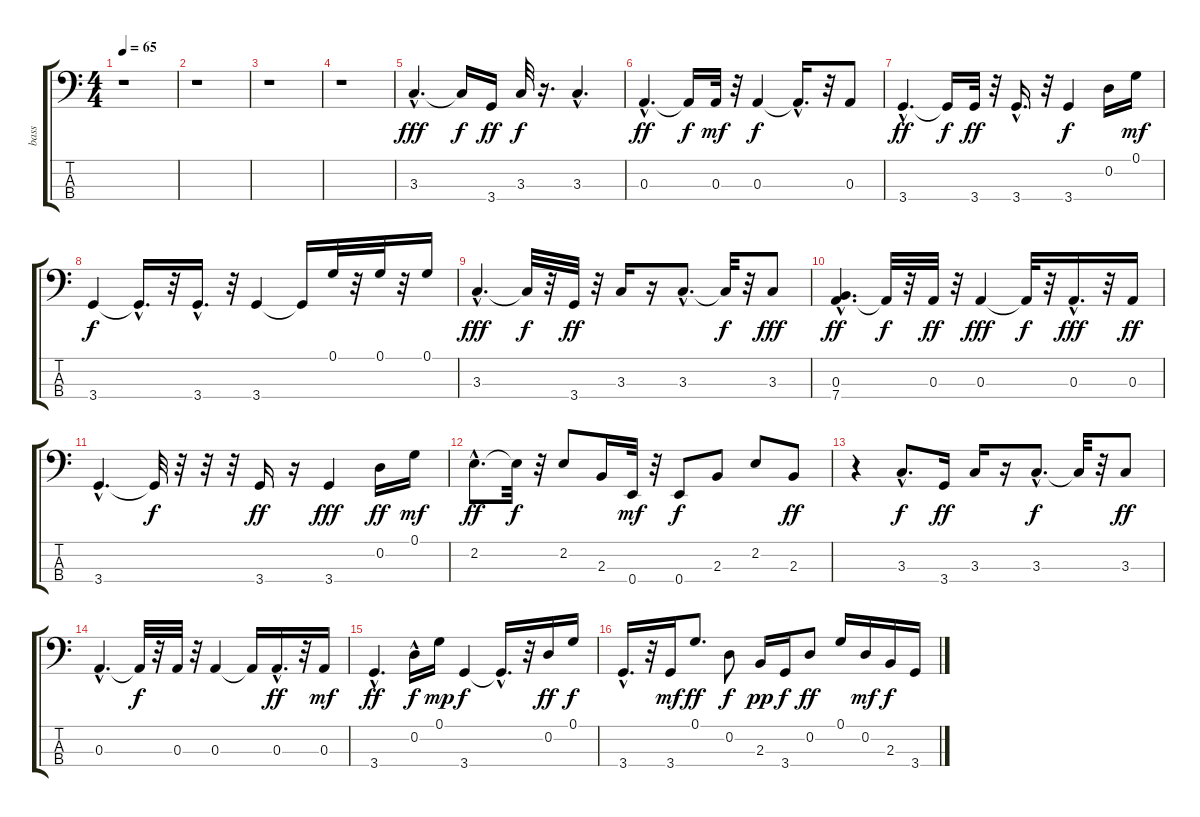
\track ("bass" "bass") {instrument electricbassfinger}
\staff {score tabs}
\tuning (G2 D2 A1 E1) {hide}
\ts (4 4)
\tempo 65
\clef f4
\ks c
r.1{dy fff instrument electricbassfinger} |
r.1 |
r.1 |
r.1 |
3.3{hac}.4{d} 3.3{t}.16{dy f} 3.4.16{dy ff} 3.3.32{dy f} r.16{d} 3.3{hac}.4{d} |
0.3{hac}.4{d dy ff} 0.3{t}.16{dy f} 0.3.32{dy mf} r.32 0.3.4{dy f} 0.3{hac t}.16{d} r.32 0.3.8 |
3.4{hac}.4{d dy ff} 3.4{t}.16{dy f} 3.4.32{dy ff} r.32 3.4{hac}.16{d} r.32 3.4.4{dy f} 0.2.16 0.1.16{dy mf} |
3.4.4{dy f} 3.4{hac t}.16{d} r.32 3.4{hac}.16{d} r.32 3.4.4 3.4{t}.16 0.1.32 r.32 0.1.32 r.32 0.1.16 |
3.3{hac}.4{d dy fff} 3.3{t}.32{dy f} r.32 3.4.32{dy ff} r.32 3.3.16 r.16 3.3{hac}.8{d} 3.3{t}.32{dy f} r.32 3.3.8{dy fff} |
(0.3{hac} 7.4).4{d dy ff} 0.3{t}.32{dy f} r.32 0.3.32{dy ff} r.32 0.3.4{dy fff} 0.3{t}.32{dy f} r.32 0.3{hac}.16{d dy fff} r.32 0.3.16{dy ff} |
3.4{hac}.4{d} 3.4{t}.32{dy f} r.32 r.32 r.32 3.4.16{dy ff} r.16 3.4.4{dy fff} 0.2.16{dy ff} 0.1.16{dy mf} |
2.2{hac}.8{d dy ff} 2.2{t}.32{dy f} r.32 2.2.8 2.3.16 0.4.32{dy mf} r.32 0.4.8{dy f} 2.3.8 2.2.8 2.3.8{dy ff} |
r.4 3.3{hac}.8{d dy f} 3.4.16{dy ff} 3.3.16 r.16 3.3{hac}.8{d dy f} 3.3{t}.32 r.32 3.3.8{dy ff} |
0.3{hac}.4{d} 0.3{t}.32{dy f} r.32 0.3.32 r.32 0.3.4 0.3{t}.16 0.3{hac}.16{d dy ff} r.32 0.3.16{dy mf} |
3.4{hac}.4{d dy ff} 0.2{hac}.16{dy f} 0.1.16{dy mp} 3.4.4{dy f} 3.4{hac t}.16{d} r.32 0.2.16{dy ff} 0.1.16{dy f} |
3.4{hac}.16{d volume 13 instrument electricbassfinger} r.32 3.4.16{dy mf} 0.1.8{d dy ff} 0.2.8{dy f} 2.3.16{dy pp} 3.4.16{dy f} 0.2.8{dy ff} 0.1.16 0.2.16{dy mf} 2.3.16{dy f} 3.4.16
